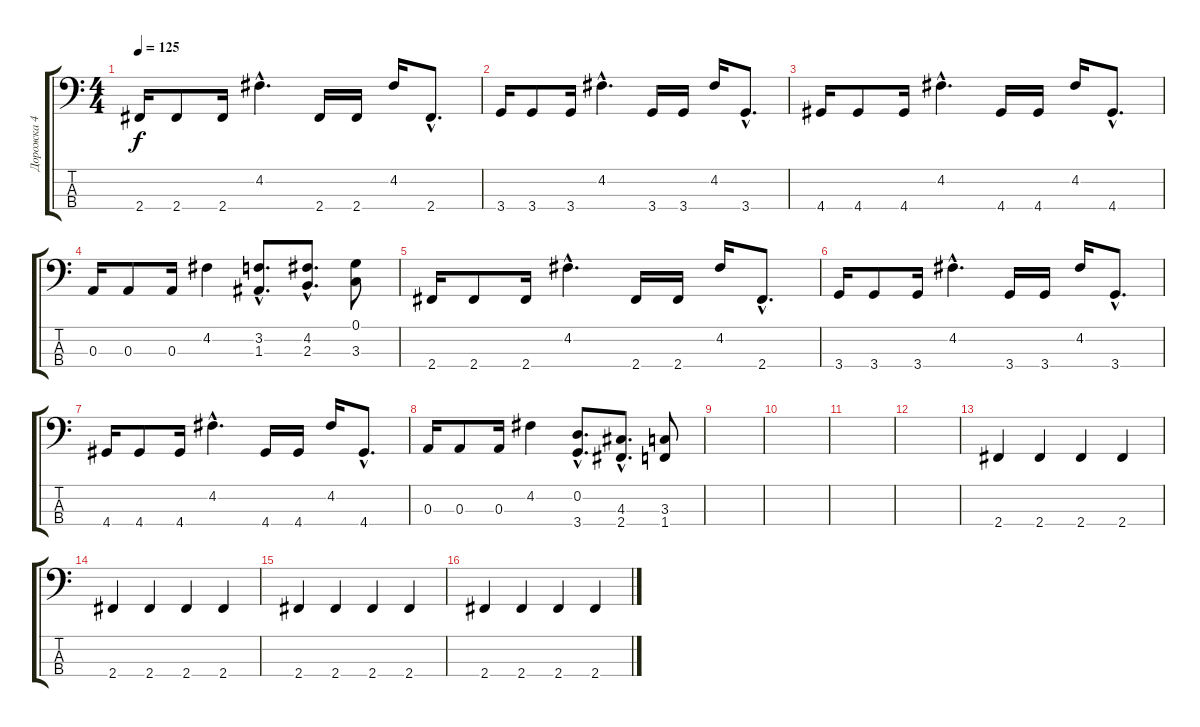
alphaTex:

\track ("Дорожка 4" "Дорожка 4") {instrument slapbass1}
\staff {score tabs}
\tuning (G2 D2 A1 E1) {hide}
\ts (4 4)
\tempo 125
\clef f4
\ks c
2.4.16{dy f} 2.4.8 2.4.16 4.2{hac}.4{d} 2.4.16 2.4.16 4.2.16 2.4{hac}.8{d} |
3.4.16 3.4.8 3.4.16 4.2{hac}.4{d} 3.4.16 3.4.16 4.2.16 3.4{hac}.8{d} |
4.4.16 4.4.8 4.4.16 4.2{hac}.4{d} 4.4.16 4.4.16 4.2.16 4.4{hac}.8{d} |
0.3.16 0.3.8 0.3.16 4.2.4 (3.2{hac} 1.3{hac}).8{d} (4.2{hac} 2.3{hac}).8{d} (0.1 3.3).8 |
2.4.16 2.4.8 2.4.16 4.2{hac}.4{d} 2.4.16 2.4.16 4.2.16 2.4{hac}.8{d} |
3.4.16 3.4.8 3.4.16 4.2{hac}.4{d} 3.4.16 3.4.16 4.2.16 3.4{hac}.8{d} |
4.4.16 4.4.8 4.4.16 4.2{hac}.4{d} 4.4.16 4.4.16 4.2.16 4.4{hac}.8{d} |
0.3.16 0.3.8 0.3.16 4.2.4 (0.2{hac} 3.4{hac}).8{d} (4.3{hac} 2.4{hac}).8{d} (3.3 1.4).8 |
|
|
|
|
2.4.4 2.4.4 2.4.4 2.4.4 |
2.4.4 2.4.4 2.4.4 2.4.4 |
2.4.4 2.4.4 2.4.4 2.4.4 |
2.4.4 2.4.4 2.4.4 2.4.4
